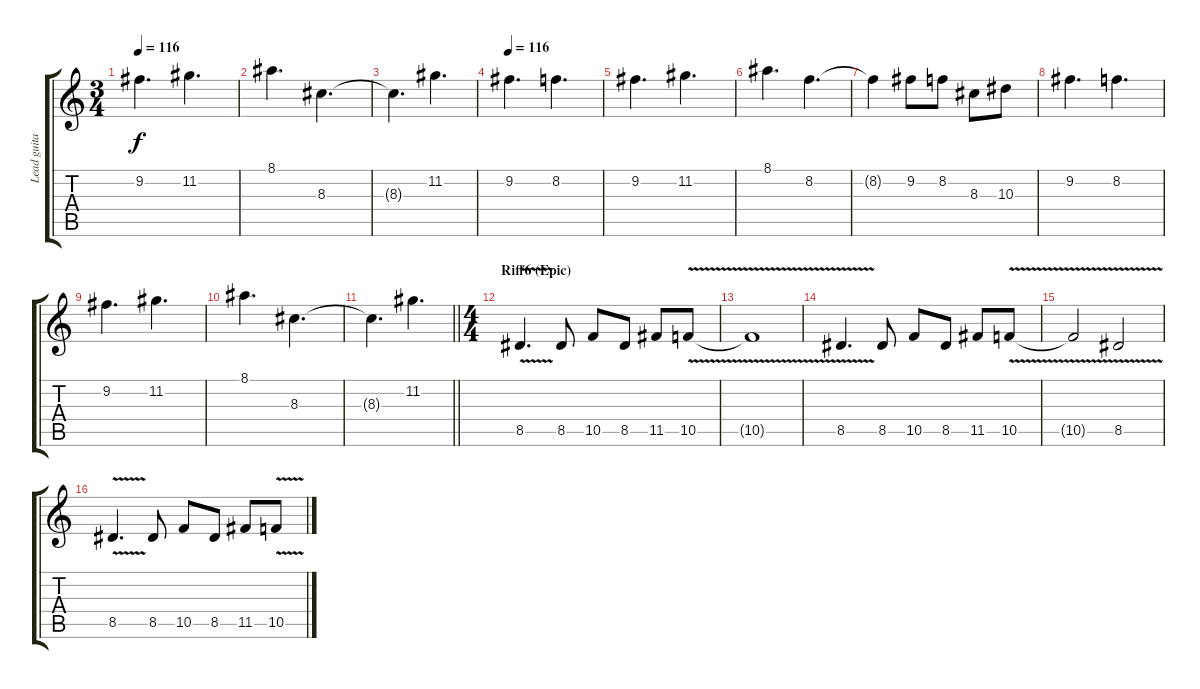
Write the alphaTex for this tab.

\track ("Lead guitar 1" "Lead guita") {instrument overdrivenguitar}
\staff {score tabs}
\tuning (D4 A3 F3 C3 G2 D2) {hide}
\ts (3 4)
\tempo 116
\clef g2
\ks c
9.2.4{d dy f} 11.2.4{d} |
8.1.4{d} 8.3.4{d} |
8.3{t}.4{d} 11.2.4{d} |
\tempo 116
9.2.4{d} 8.2.4{d} |
9.2.4{d} 11.2.4{d} |
8.1.4{d} 8.2.4{d} |
8.2{t}.4 9.2.8 8.2.8 8.3.8 10.3.8 |
9.2.4{d} 8.2.4{d} |
9.2.4{d} 11.2.4{d} |
8.1.4{d} 8.3.4{d} |
\barLineRight lightlight
8.3{t}.4{d} 11.2.4{d} |
\ts (4 4)
\section ("" "Riff6 (Epic)")
8.5{v}.4{d} 8.5.8 10.5.8 8.5.8 11.5.8 10.5{v}.8 |
10.5{t}.1 |
8.5{v}.4{d} 8.5.8 10.5.8 8.5.8 11.5.8 10.5{v}.8 |
10.5{t}.2 8.5{v}.2 |
8.5{v}.4{d} 8.5.8 10.5.8 8.5.8 11.5.8 10.5{v}.8
